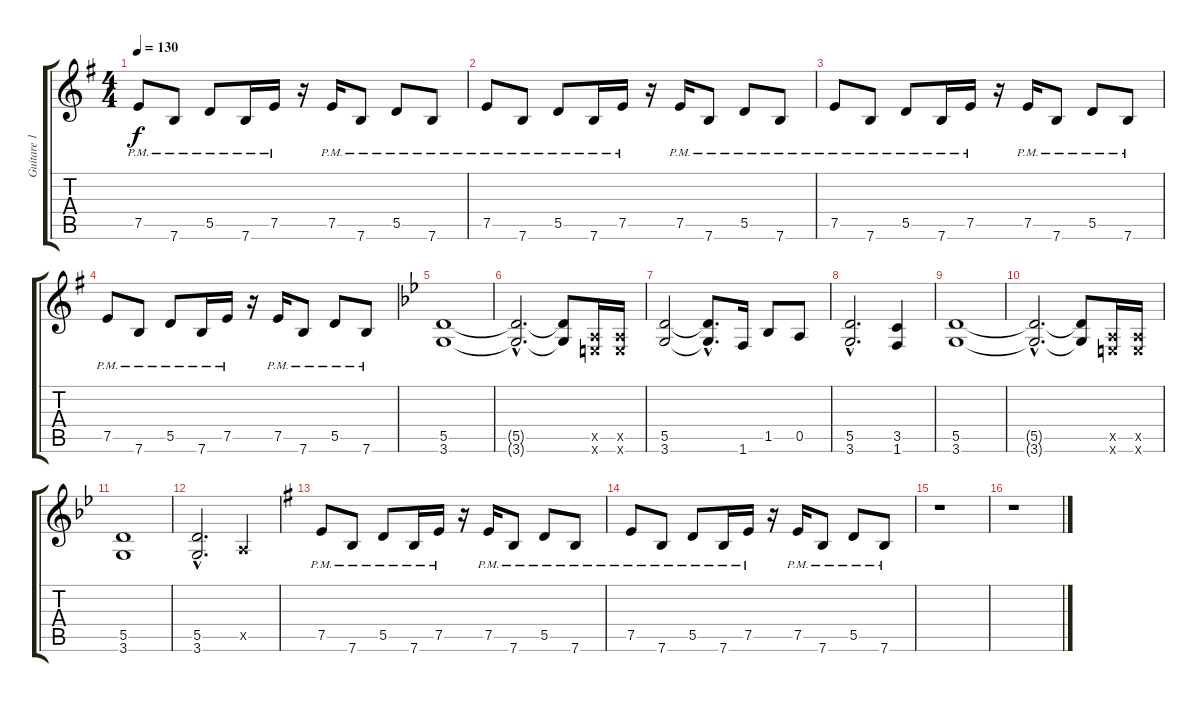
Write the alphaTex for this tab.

\track ("Guitare 1" "Guitare 1") {instrument distortionguitar}
\staff {score tabs}
\tuning (E4 B3 G3 D3 A2 E2) {hide}
\ts (4 4)
\tempo 130
\clef g2
\ks g
7.5{pm}.8{dy f} 7.6{pm}.8 5.5{pm}.8 7.6{pm}.16 7.5{pm}.16 r.16 7.5{pm}.16 7.6{pm}.8 5.5{pm}.8 7.6{pm}.8 |
7.5{pm}.8 7.6{pm}.8 5.5{pm}.8 7.6{pm}.16 7.5{pm}.16 r.16 7.5{pm}.16 7.6{pm}.8 5.5{pm}.8 7.6{pm}.8 |
7.5{pm}.8 7.6{pm}.8 5.5{pm}.8 7.6{pm}.16 7.5{pm}.16 r.16 7.5{pm}.16 7.6{pm}.8 5.5{pm}.8 7.6{pm}.8 |
7.5{pm}.8 7.6{pm}.8 5.5{pm}.8 7.6{pm}.16 7.5{pm}.16 r.16 7.5{pm}.16 7.6{pm}.8 5.5{pm}.8 7.6{pm}.8 |
\ks bb
(5.5 3.6).1 |
(5.5{hac t} 3.6{hac t}).2{d} (5.5{t} 3.6{t}).8 (0.5{x} 0.6{x}).16 (0.5{x} 0.6{x}).16 |
(5.5 3.6).2 (5.5{hac t} 3.6{hac t}).8{d} 1.6.16 1.5.8 0.5.8 |
(5.5{hac} 3.6{hac}).2{d} (3.5 1.6).4 |
(5.5 3.6).1 |
(5.5{hac t} 3.6{hac t}).2{d} (5.5{t} 3.6{t}).8 (0.5{x} 0.6{x}).16 (0.5{x} 0.6{x}).16 |
(5.5 3.6).1 |
(5.5{hac} 3.6{hac}).2{d} 0.5{x}.4 |
\ks g
7.5{pm}.8 7.6{pm}.8 5.5{pm}.8 7.6{pm}.16 7.5{pm}.16 r.16 7.5{pm}.16 7.6{pm}.8 5.5{pm}.8 7.6{pm}.8 |
7.5{pm}.8 7.6{pm}.8 5.5{pm}.8 7.6{pm}.16 7.5{pm}.16 r.16 7.5{pm}.16 7.6{pm}.8 5.5{pm}.8 7.6{pm}.8 |
r.1 |
r.1
